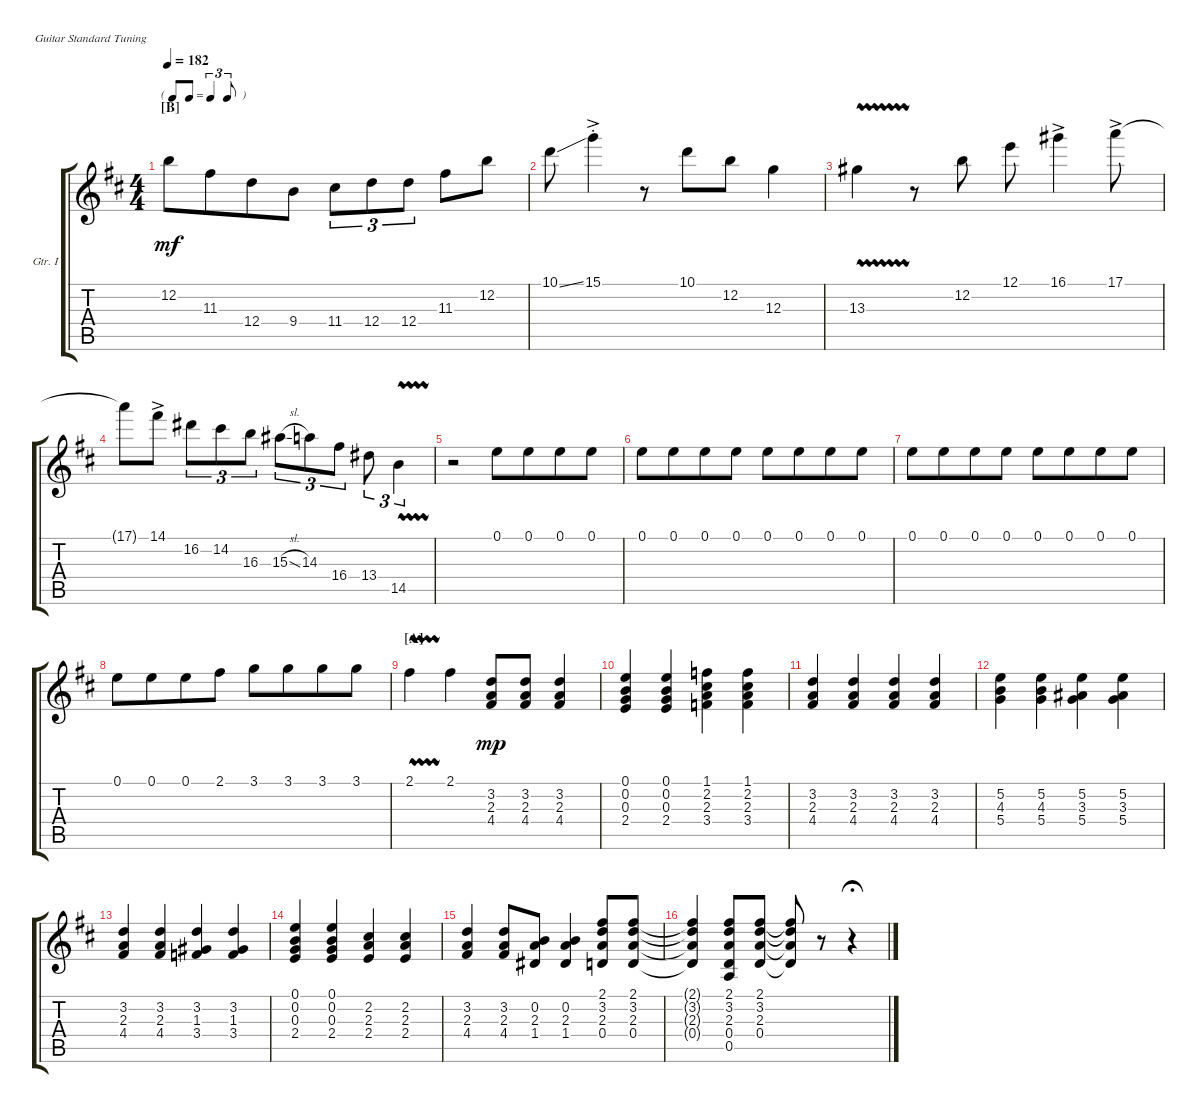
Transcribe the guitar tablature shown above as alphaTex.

\defaultSystemsLayout 4
\bracketExtendMode groupsimilarinstruments
\firstSystemTrackNameOrientation horizontal
\otherSystemsTrackNameOrientation horizontal
\track ("Guitar I" "Gtr. I") {multiBarRest instrument acousticguitarsteel}
\staff {score tabs}
\tuning (E4 B3 G3 D3 A2 E2)
\ts (4 4)
\tf triplet8th
\section ("B" "")
\tempo 182
\clef g2
\ks d
12.2.8{dy mf} 11.3.8{beam merge} 12.4.8 9.4.8 11.4.8{tu (3 2)} 12.4.8{tu (3 2)} 12.4.8{tu (3 2) beam split} 11.3.8 12.2.8 |
10.1{ss}.8 15.1{ac st}.4 r.8 10.1.8 12.2.8 12.3.4 |
13.3{vw}.4 r.8 12.2.8 12.1.8 16.1{ac}.4 17.1{ac}.8 |
17.1{t}.8 14.1{ac}.8 16.2.8{tu (3 2)} 14.2.8{tu (3 2)} 16.3.8{tu (3 2)} 15.3{sl}.8{tu (3 2)} 14.3.8{tu (3 2)} 16.4.8{tu (3 2)} 13.4.8{tu (3 2)} 14.5{vw}.4{tu (3 2)} |
r.2 0.1.8 0.1.8{beam merge} 0.1.8 0.1.8 |
0.1.8 0.1.8{beam merge} 0.1.8 0.1.8 0.1.8 0.1.8{beam merge} 0.1.8 0.1.8 |
0.1.8 0.1.8{beam merge} 0.1.8 0.1.8 0.1.8 0.1.8{beam merge} 0.1.8 0.1.8 |
0.1.8 0.1.8{beam merge} 0.1.8 2.1.8 3.1.8 3.1.8{beam merge} 3.1.8 3.1.8 |
\section ("A" "")
2.1{vw}.4 2.1.4 (4.4 2.3 3.2).8{dy mp} (4.4 2.3 3.2).8 (4.4 2.3 3.2).4 |
(0.1 0.2 0.3 2.4).4 (0.1 0.2 0.3 2.4).4 (3.4 2.3 2.2 1.1).4 (3.4 2.3 2.2 1.1).4 |
(3.2 2.3 4.4).4 (3.2 2.3 4.4).4 (3.2 2.3 4.4).4 (3.2 2.3 4.4).4 |
(5.4 4.3 5.2).4 (5.4 4.3 5.2).4 (5.4 3.3 5.2).4 (5.4 3.3 5.2).4 |
(3.2 2.3 4.4).4 (3.2 2.3 4.4).4 (3.2 1.3 3.4).4 (3.2 1.3 3.4).4 |
(0.1 0.2 0.3 2.4).4 (0.1 0.2 0.3 2.4).4 (2.4 2.3 2.2).4 (2.4 2.3 2.2).4 |
(3.2 2.3 4.4).4 (3.2 2.3 4.4).8 (0.2 2.3 1.4).8 (0.2 2.3 1.4).4 (2.1 3.2 2.3 0.4).8 (2.1 3.2 2.3 0.4).8 |
(0.4{t} 2.3{t} 3.2{t} 2.1{t}).4 (2.1 3.2 2.3 0.4 0.5).8 (0.4 2.3 3.2 2.1).8 (2.1{t} 3.2{t} 2.3{t} 0.4{t}).8 r.8 r.4{fermata (medium 1)}
